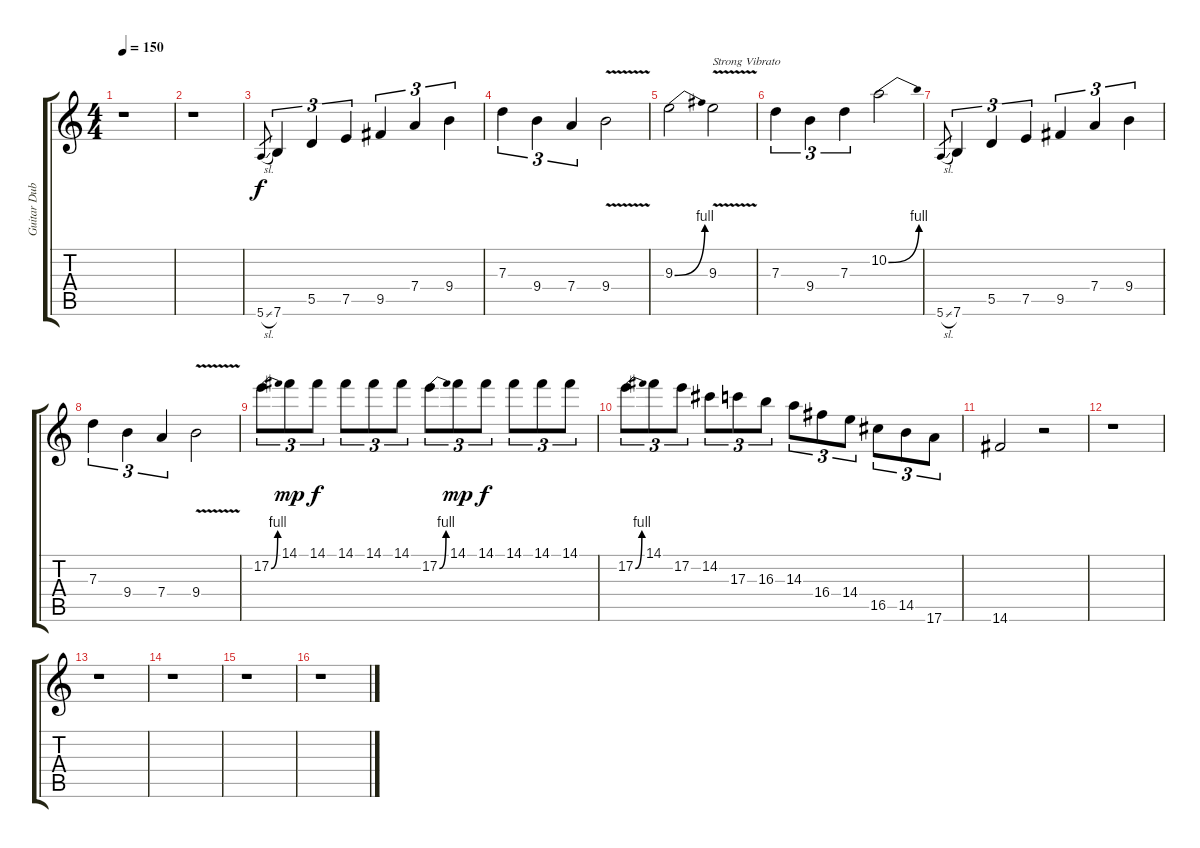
\track ("Guitar Dubs" "Guitar Dub") {instrument distortionguitar}
\staff {score tabs}
\tuning (E4 B3 G3 D3 A2 E2) {hide}
\ts (4 4)
\tempo 150
\clef g2
\ks c
r.1{dy f} |
r.1 |
5.6{sl}.8{gr} 7.6.4{tu (3 2)} 5.5.4{tu (3 2)} 7.5.4{tu (3 2)} 9.5.4{tu (3 2)} 7.4.4{tu (3 2)} 9.4.4{tu (3 2)} |
7.3.4{tu (3 2)} 9.4.4{tu (3 2)} 7.4.4{tu (3 2)} 9.4{v}.2 |
9.3{be (bend 0 0 60 4)}.2 9.3{v}.2{txt "Strong Vibrato"} |
7.3.4{tu (3 2)} 9.4.4{tu (3 2)} 7.3.4{tu (3 2)} 10.2{be (bend 0 0 60 4)}.2 |
5.6{sl}.8{gr} 7.6.4{tu (3 2)} 5.5.4{tu (3 2)} 7.5.4{tu (3 2)} 9.5.4{tu (3 2)} 7.4.4{tu (3 2)} 9.4.4{tu (3 2)} |
7.3.4{tu (3 2)} 9.4.4{tu (3 2)} 7.4.4{tu (3 2)} 9.4{v}.2 |
17.2{be (bend 0 0 60 4)}.8{tu (3 2)} 14.1.8{tu (3 2) dy mp} 14.1.8{tu (3 2) dy f} 14.1.8{tu (3 2)} 14.1.8{tu (3 2)} 14.1.8{tu (3 2)} 17.2{be (bend 0 0 60 4)}.8{tu (3 2)} 14.1.8{tu (3 2) dy mp} 14.1.8{tu (3 2) dy f} 14.1.8{tu (3 2)} 14.1.8{tu (3 2)} 14.1.8{tu (3 2)} |
17.2{be (bend 0 0 60 4)}.8{tu (3 2)} 14.1.8{tu (3 2)} 17.2.8{tu (3 2)} 14.2.8{tu (3 2)} 17.3.8{tu (3 2)} 16.3.8{tu (3 2)} 14.3.8{tu (3 2)} 16.4.8{tu (3 2)} 14.4.8{tu (3 2)} 16.5.8{tu (3 2)} 14.5.8{tu (3 2)} 17.6.8{tu (3 2)} |
14.6.2 r.2 |
r.1 |
r.1 |
r.1 |
r.1 |
r.1
